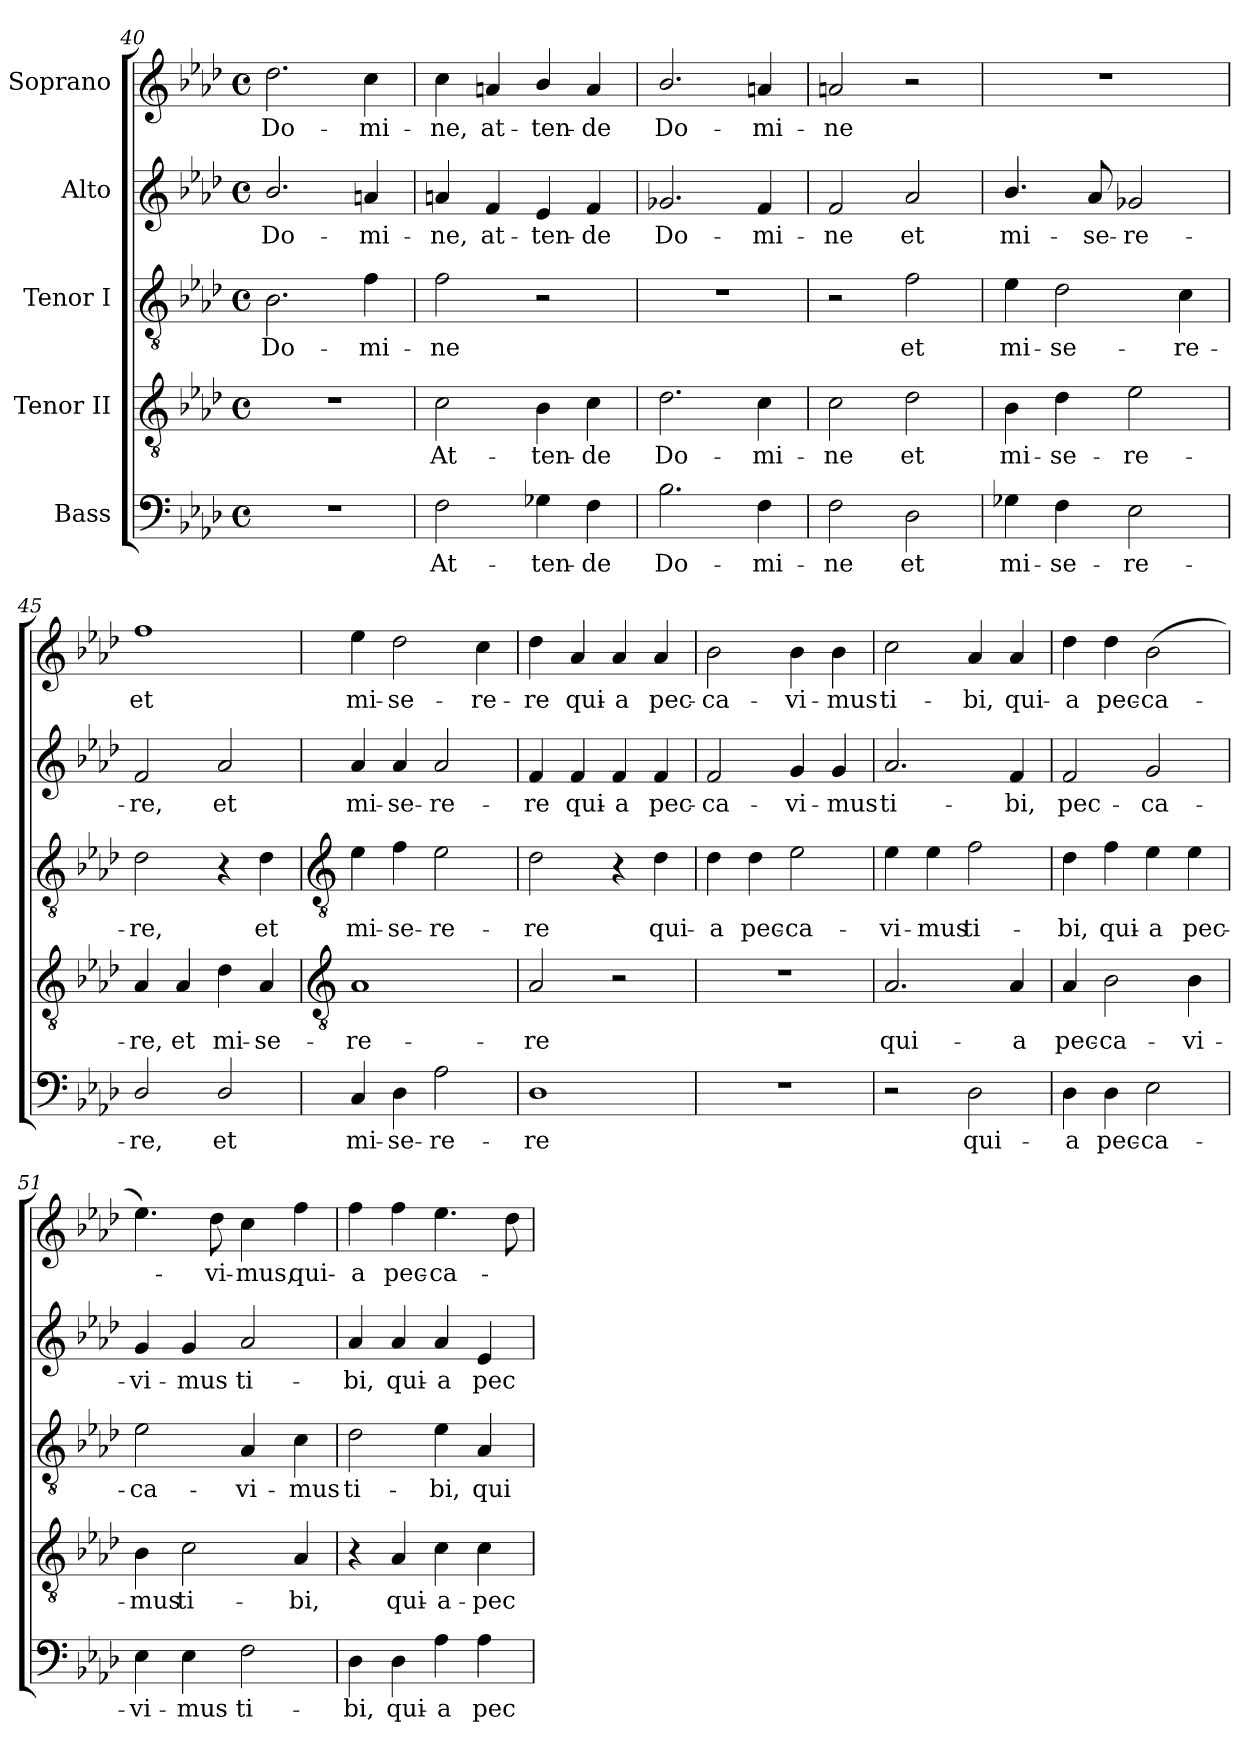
**kern	**text	**kern	**text	**kern	**text	**kern	**text	**kern	**text
*part5	*part5	*part4	*part4	*part3	*part3	*part2	*part2	*part1	*part1
*staff5	*staff5	*staff4	*staff4	*staff3	*staff3	*staff2	*staff2	*staff1	*staff1
*I"Bass	*	*I"Tenor II	*	*I"Tenor I	*	*I"Alto	*	*I"Soprano	*
*clefF4	*	*clefGv2	*	*clefGv2	*	*clefG2	*	*clefG2	*
*k[b-e-a-d-]	*	*k[b-e-a-d-]	*	*k[b-e-a-d-]	*	*k[b-e-a-d-]	*	*k[b-e-a-d-]	*
*A-:	*	*A-:	*	*A-:	*	*A-:	*	*A-:	*
*M4/4	*	*M4/4	*	*M4/4	*	*M4/4	*	*M4/4	*
*met(c)	*	*met(c)	*	*met(c)	*	*met(c)	*	*met(c)	*
=40	=40	=40	=40	=40	=40	=40	=40	=40	=40
!	!	!	!	!	!LO:LY:b	!	!LO:LY:b	!	!LO:LY:b
1r	.	1r	.	2.B-	Do-	2.b-/	Do-	2.dd-	Do-
!	!	!	!	!	!LO:LY:b	!	!LO:LY:b	!	!LO:LY:b
.	.	.	.	4f	-mi-	4an	-mi-	4cc	-mi-
=41	=41	=41	=41	=41	=41	=41	=41	=41	=41
!	!LO:LY:b	!	!LO:LY:b	!	!LO:LY:b	!	!LO:LY:b	!	!LO:LY:b
2F	At-	2c	At-	2f	-ne	4an	-ne,	4cc	-ne,
!	!	!	!	!	!	!	!LO:LY:b	!	!LO:LY:b
.	.	.	.	.	.	4f	at-	4an	at-
!	!LO:LY:b	!	!LO:LY:b	!	!	!	!LO:LY:b	!	!LO:LY:b
4G-X	-ten-	4B-	-ten-	2r	.	4e-	-ten-	4b-/	-ten-
!	!LO:LY:b	!	!LO:LY:b	!	!	!	!LO:LY:b	!	!LO:LY:b
4F	-de	4c	-de	.	.	4f	-de	4a	-de
=42	=42	=42	=42	=42	=42	=42	=42	=42	=42
!	!LO:LY:b	!	!LO:LY:b	!	!	!	!LO:LY:b	!	!LO:LY:b
2.B-	Do-	2.d-	Do-	1r	.	2.g-X	Do-	2.b-/	Do-
!	!LO:LY:b	!	!LO:LY:b	!	!	!	!LO:LY:b	!	!LO:LY:b
4F	-mi-	4c	-mi-	.	.	4f	-mi-	4an	-mi-
=43	=43	=43	=43	=43	=43	=43	=43	=43	=43
!	!LO:LY:b	!	!LO:LY:b	!	!	!	!LO:LY:b	!	!LO:LY:b
2F	-ne	2c	-ne	2r	.	2f	-ne	2an	-ne
!	!LO:LY:b	!	!LO:LY:b	!	!LO:LY:b	!	!LO:LY:b	!	!
2D-	et	2d-	et	2f	et	2a-	et	2r	.
=44	=44	=44	=44	=44	=44	=44	=44	=44	=44
!	!LO:LY:b	!	!LO:LY:b	!	!LO:LY:b	!	!LO:LY:b	!	!
4G-X	mi-	4B-	mi-	4e-	mi-	4.b-/	mi-	1r	.
!	!LO:LY:b	!	!LO:LY:b	!	!LO:LY:b	!	!	!	!
4F	-se-	4d-	-se-	2d-	-se-	.	.	.	.
!	!	!	!	!	!	!	!LO:LY:b	!	!
.	.	.	.	.	.	8a-	-se-	.	.
!	!LO:LY:b	!	!LO:LY:b	!	!	!	!LO:LY:b	!	!
2E-	-re-	2e-	-re-	.	.	2g-X	-re-	.	.
!	!	!	!	!	!LO:LY:b	!	!	!	!
.	.	.	.	4c	-re-	.	.	.	.
=45	=45	=45	=45	=45	=45	=45	=45	=45	=45
!	!LO:LY:b	!	!LO:LY:b	!	!LO:LY:b	!	!LO:LY:b	!	!LO:LY:b
2D-/	-re,	4A-	-re,	2d-	-re,	2f	-re,	1ff	et
!	!	!	!LO:LY:b	!	!	!	!	!	!
.	.	4A-	et	.	.	.	.	.	.
!	!LO:LY:b	!	!LO:LY:b	!	!	!	!LO:LY:b	!	!
2D-/	et	4d-	mi-	4r	.	2a-	et	.	.
!	!	!	!LO:LY:b	!	!LO:LY:b	!	!	!	!
.	.	4A-	-se-	4d-	et	.	.	.	.
!!LO:LB:g=z
=46	=46	=46	=46	=46	=46	=46	=46	=46	=46
*	*	*clefGv2	*	*clefGv2	*	*	*	*	*
!	!LO:LY:b	!	!LO:LY:b	!	!LO:LY:b	!	!LO:LY:b	!	!LO:LY:b
4C	mi-	1A-	-re-	4e-	mi-	4a-	mi-	4ee-	mi-
!	!LO:LY:b	!	!	!	!LO:LY:b	!	!LO:LY:b	!	!LO:LY:b
4D-	-se-	.	.	4f	-se-	4a-	-se-	2dd-	-se-
!	!LO:LY:b	!	!	!	!LO:LY:b	!	!LO:LY:b	!	!
2A-	-re-	.	.	2e-	-re-	2a-	-re-	.	.
!	!	!	!	!	!	!	!	!	!LO:LY:b
.	.	.	.	.	.	.	.	4cc	-re-
=47	=47	=47	=47	=47	=47	=47	=47	=47	=47
!	!LO:LY:b	!	!LO:LY:b	!	!LO:LY:b	!	!LO:LY:b	!	!LO:LY:b
1D-	-re	2A-	-re	2d-	-re	4f	-re	4dd-	-re
!	!	!	!	!	!	!	!LO:LY:b	!	!LO:LY:b
.	.	.	.	.	.	4f	qui-	4a-	qui-
!	!	!	!	!	!	!	!LO:LY:b	!	!LO:LY:b
.	.	2r	.	4r	.	4f	-a	4a-	-a
!	!	!	!	!	!LO:LY:b	!	!LO:LY:b	!	!LO:LY:b
.	.	.	.	4d-	qui-	4f	pec-	4a-	pec-
=48	=48	=48	=48	=48	=48	=48	=48	=48	=48
!	!	!	!	!	!LO:LY:b	!	!LO:LY:b	!	!LO:LY:b
1r	.	1r	.	4d-	-a	2f	-ca-	2b-	-ca-
!	!	!	!	!	!LO:LY:b	!	!	!	!
.	.	.	.	4d-	pec-	.	.	.	.
!	!	!	!	!	!LO:LY:b	!	!LO:LY:b	!	!LO:LY:b
.	.	.	.	2e-	-ca-	4g	-vi-	4b-	-vi-
!	!	!	!	!	!	!	!LO:LY:b	!	!LO:LY:b
.	.	.	.	.	.	4g	-mus	4b-	-mus
=49	=49	=49	=49	=49	=49	=49	=49	=49	=49
!	!	!	!LO:LY:b	!	!LO:LY:b	!	!LO:LY:b	!	!LO:LY:b
2r	.	2.A-	qui-	4e-	-vi-	2.a-	ti-	2cc	ti-
!	!	!	!	!	!LO:LY:b	!	!	!	!
.	.	.	.	4e-	-mus	.	.	.	.
!	!LO:LY:b	!	!	!	!LO:LY:b	!	!	!	!LO:LY:b
2D-	qui-	.	.	2f	ti-	.	.	4a-	-bi,
!	!	!	!LO:LY:b	!	!	!	!LO:LY:b	!	!LO:LY:b
.	.	4A-	-a	.	.	4f	-bi,	4a-	qui-
=50	=50	=50	=50	=50	=50	=50	=50	=50	=50
!	!LO:LY:b	!	!LO:LY:b	!	!LO:LY:b	!	!LO:LY:b	!	!LO:LY:b
4D-	-a	4A-	pec-	4d-	-bi,	2f	pec-	4dd-	-a
!	!LO:LY:b	!	!LO:LY:b	!	!LO:LY:b	!	!	!	!LO:LY:b
4D-	pec-	2B-	-ca-	4f	qui-	.	.	4dd-	pec-
!	!LO:LY:b	!	!	!	!LO:LY:b	!	!LO:LY:b	!	!LO:LY:b
2E-	-ca-	.	.	4e-	-a	2g	-ca-	(>2b-	-ca-
!	!	!	!LO:LY:b	!	!LO:LY:b	!	!	!	!
.	.	4B-	-vi-	4e-	pec-	.	.	.	.
=51	=51	=51	=51	=51	=51	=51	=51	=51	=51
!	!LO:LY:b	!	!LO:LY:b	!	!LO:LY:b	!	!LO:LY:b	!	!
4E-	-vi-	4B-	-mus	2e-	-ca-	4g	-vi-	4.ee-)	.
!	!LO:LY:b	!	!LO:LY:b	!	!	!	!LO:LY:b	!	!
4E-	-mus	2c	ti-	.	.	4g	-mus	.	.
!	!	!	!	!	!	!	!	!	!LO:LY:b
.	.	.	.	.	.	.	.	8dd-	vi-
!	!LO:LY:b	!	!	!	!LO:LY:b	!	!LO:LY:b	!	!LO:LY:b
2F	ti-	.	.	4A-	-vi-	2a-	ti-	4cc	-mus,
!	!	!	!LO:LY:b	!	!LO:LY:b	!	!	!	!LO:LY:b
.	.	4A-	-bi,	4c	-mus	.	.	4ff	qui-
=52	=52	=52	=52	=52	=52	=52	=52	=52	=52
!	!LO:LY:b	!	!	!	!LO:LY:b	!	!LO:LY:b	!	!LO:LY:b
4D-	-bi,	4r	.	2d-	ti-	4a-	-bi,	4ff	-a
!	!LO:LY:b	!	!LO:LY:b	!	!	!	!LO:LY:b	!	!LO:LY:b
4D-	qui-	4A-	qui-	.	.	4a-	qui-	4ff	pec-
!	!LO:LY:b	!	!LO:LY:b	!	!LO:LY:b	!	!LO:LY:b	!	!LO:LY:b
4A-	-a	4c	-a-	4e-	-bi,	4a-	-a	4.ee-	-ca-
!	!LO:LY:b	!	!LO:LY:b	!	!LO:LY:b	!	!LO:LY:b	!	!
4A-	pec-	4c	-pec-	4A-	qui-	4e-	pec-	.	.
.	.	.	.	.	.	.	.	8dd-	.
=	=	=	=	=	=	=	=	=	=
*-	*-	*-	*-	*-	*-	*-	*-	*-	*-
